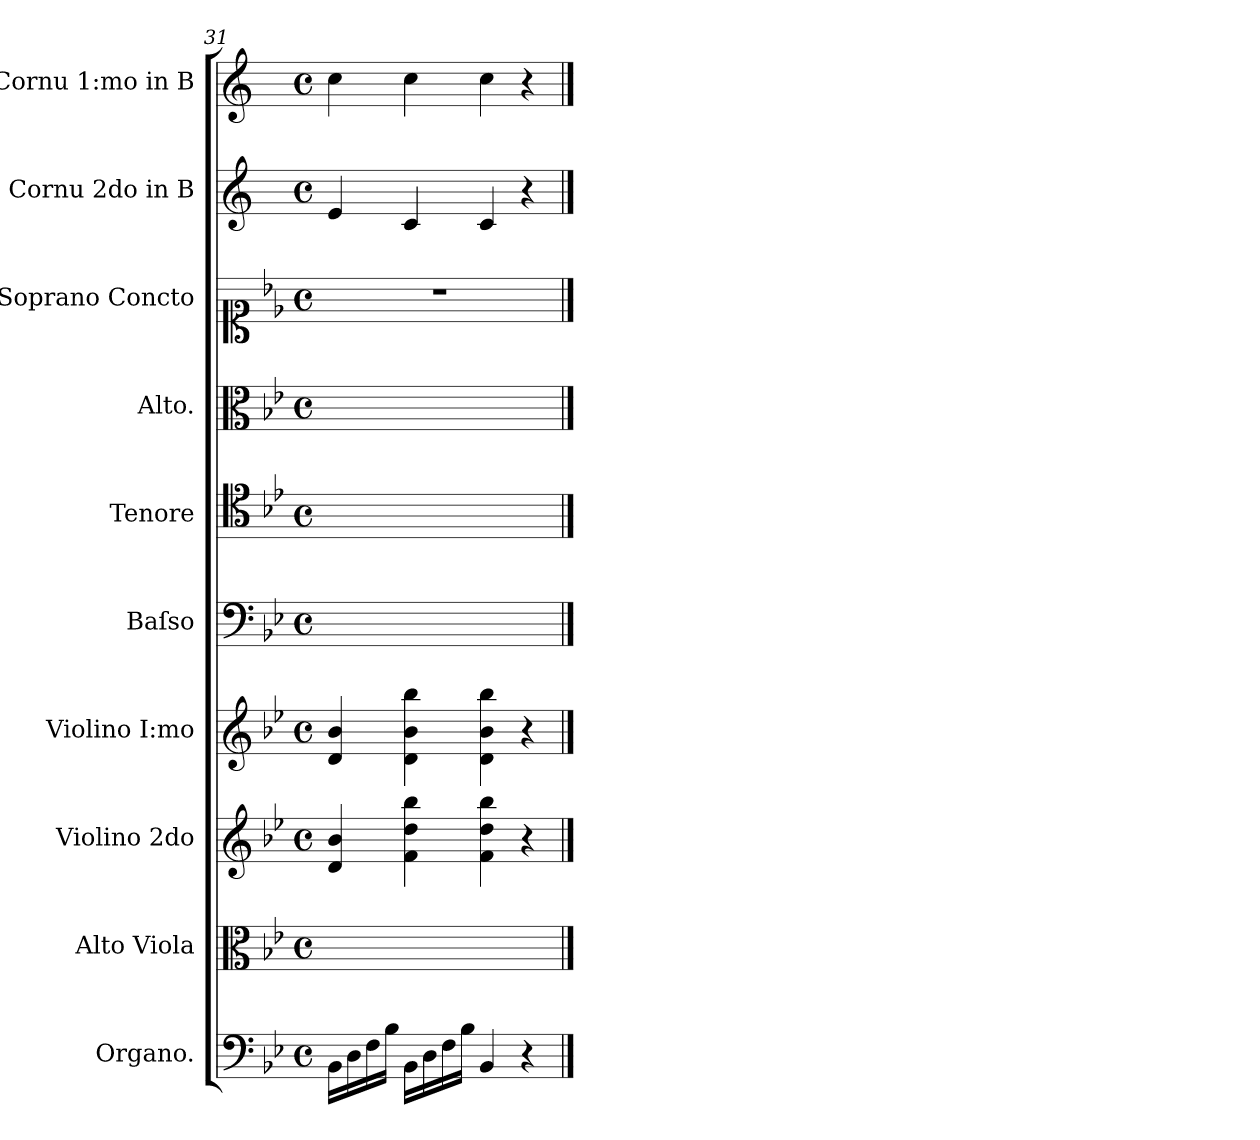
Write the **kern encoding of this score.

**kern	**kern	**kern	**kern	**kern	**kern	**kern	**kern	**kern	**kern
*part10	*part9	*part8	*part7	*part6	*part5	*part4	*part3	*part2	*part1
*staff10	*staff9	*staff8	*staff7	*staff6	*staff5	*staff4	*staff3	*staff2	*staff1
*I"Organo.	*I"Alto Viola	*I"Violino 2do	*I"Violino I:mo	*I"Baſso	*I"Tenore	*I"Alto.	*I"Soprano Concto	*I"Cornu 2do in B	*I"Cornu 1:mo in B
*I'org	*I'vla	*	*I'vl I	*I'B	*I'T	*I'A	*I'S	*	*I'cor I
*clefF4	*clefC3	*clefG2	*clefG2	*clefF4	*clefC4	*clefC3	*clefC1	*clefG2	*clefG2
*	*	*	*	*	*	*	*	*ITrd1c2	*ITrd1c2
*k[b-e-]	*k[b-e-]	*k[b-e-]	*k[b-e-]	*k[b-e-]	*k[b-e-]	*k[b-e-]	*k[b-e-]	*k[b-e-]	*k[b-e-]
*M4/4	*M4/4	*M4/4	*M4/4	*M4/4	*M4/4	*M4/4	*M4/4	*M4/4	*M4/4
*met(c)	*met(c)	*met(c)	*met(c)	*met(c)	*met(c)	*met(c)	*met(c)	*met(c)	*met(c)
=31	=31	=31	=31	=31	=31	=31	=31	=31	=31
16BB-\LL	1ryy	4d/ 4b-/	4d/ 4b-/	1ryy	1ryy	1ryy	1r	4d/	4b-\
16D\	.	.	.	.	.	.	.	.	.
16F\	.	.	.	.	.	.	.	.	.
16B-\JJ	.	.	.	.	.	.	.	.	.
16BB-\LL	.	4f\ 4dd\ 4bb-\	4d\ 4b-\ 4bb-\	.	.	.	.	4B-/	4b-\
16D\	.	.	.	.	.	.	.	.	.
16F\	.	.	.	.	.	.	.	.	.
16B-\JJ	.	.	.	.	.	.	.	.	.
4BB-/	.	4f\ 4dd\ 4bb-\	4d\ 4b-\ 4bb-\	.	.	.	.	4B-/	4b-\
4r	.	4r	4r	.	.	.	.	4r	4r
==	==	==	==	==	==	==	==	==	==
*-	*-	*-	*-	*-	*-	*-	*-	*-	*-
